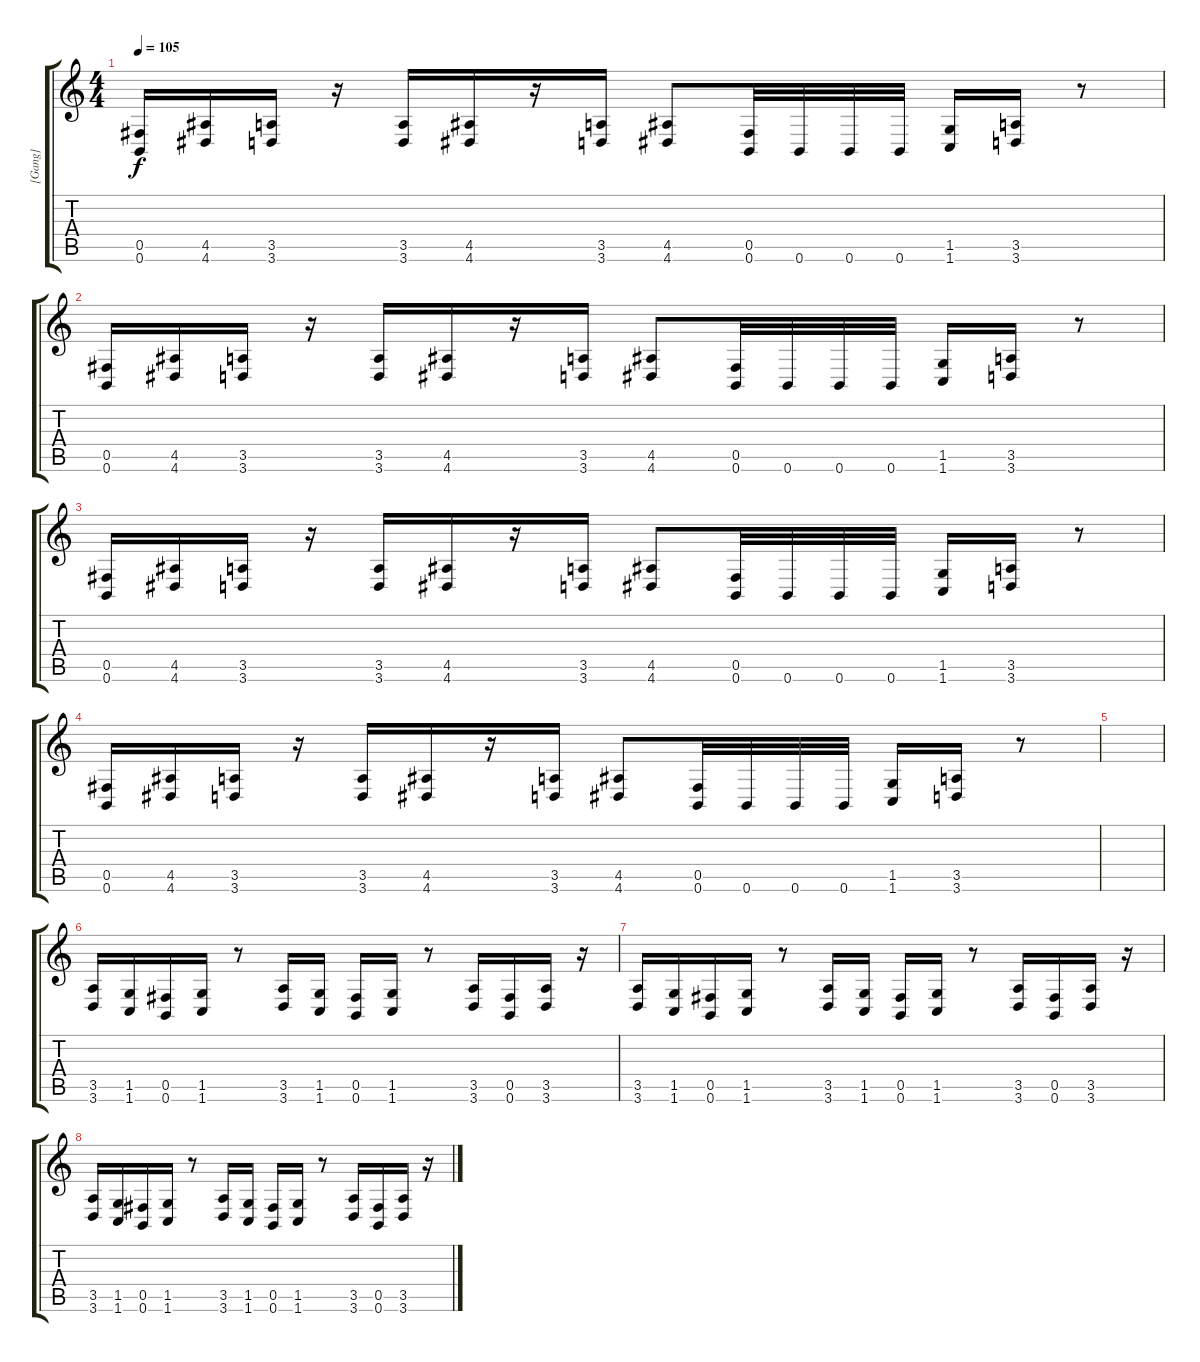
\track ("[Gang]" "[Gang]") {instrument distortionguitar}
\staff {score tabs}
\tuning (Db4 Ab3 E3 B2 Gb2 B1) {hide}
\ts (4 4)
\tempo 105
\clef g2
\ks c
(0.5 0.6).16{dy f} (4.5 4.6).16 (3.5 3.6).16 r.16 (3.5 3.6).16 (4.5 4.6).16 r.16 (3.5 3.6).16 (4.5 4.6).8 (0.5 0.6).32 0.6.32 0.6.32 0.6.32 (1.5 1.6).16 (3.5 3.6).16 r.8 |
(0.5 0.6).16 (4.5 4.6).16 (3.5 3.6).16 r.16 (3.5 3.6).16 (4.5 4.6).16 r.16 (3.5 3.6).16 (4.5 4.6).8 (0.5 0.6).32 0.6.32 0.6.32 0.6.32 (1.5 1.6).16 (3.5 3.6).16 r.8 |
(0.5 0.6).16 (4.5 4.6).16 (3.5 3.6).16 r.16 (3.5 3.6).16 (4.5 4.6).16 r.16 (3.5 3.6).16 (4.5 4.6).8 (0.5 0.6).32 0.6.32 0.6.32 0.6.32 (1.5 1.6).16 (3.5 3.6).16 r.8 |
(0.5 0.6).16 (4.5 4.6).16 (3.5 3.6).16 r.16 (3.5 3.6).16 (4.5 4.6).16 r.16 (3.5 3.6).16 (4.5 4.6).8 (0.5 0.6).32 0.6.32 0.6.32 0.6.32 (1.5 1.6).16 (3.5 3.6).16 r.8 |
|
(3.5 3.6).16 (1.5 1.6).16 (0.5 0.6).16 (1.5 1.6).16 r.8 (3.5 3.6).16 (1.5 1.6).16 (0.5 0.6).16 (1.5 1.6).16 r.8 (3.5 3.6).16 (0.5 0.6).16 (3.5 3.6).16 r.16 |
(3.5 3.6).16 (1.5 1.6).16 (0.5 0.6).16 (1.5 1.6).16 r.8 (3.5 3.6).16 (1.5 1.6).16 (0.5 0.6).16 (1.5 1.6).16 r.8 (3.5 3.6).16 (0.5 0.6).16 (3.5 3.6).16 r.16 |
(3.5 3.6).16 (1.5 1.6).16 (0.5 0.6).16 (1.5 1.6).16 r.8 (3.5 3.6).16 (1.5 1.6).16 (0.5 0.6).16 (1.5 1.6).16 r.8 (3.5 3.6).16 (0.5 0.6).16 (3.5 3.6).16 r.16
